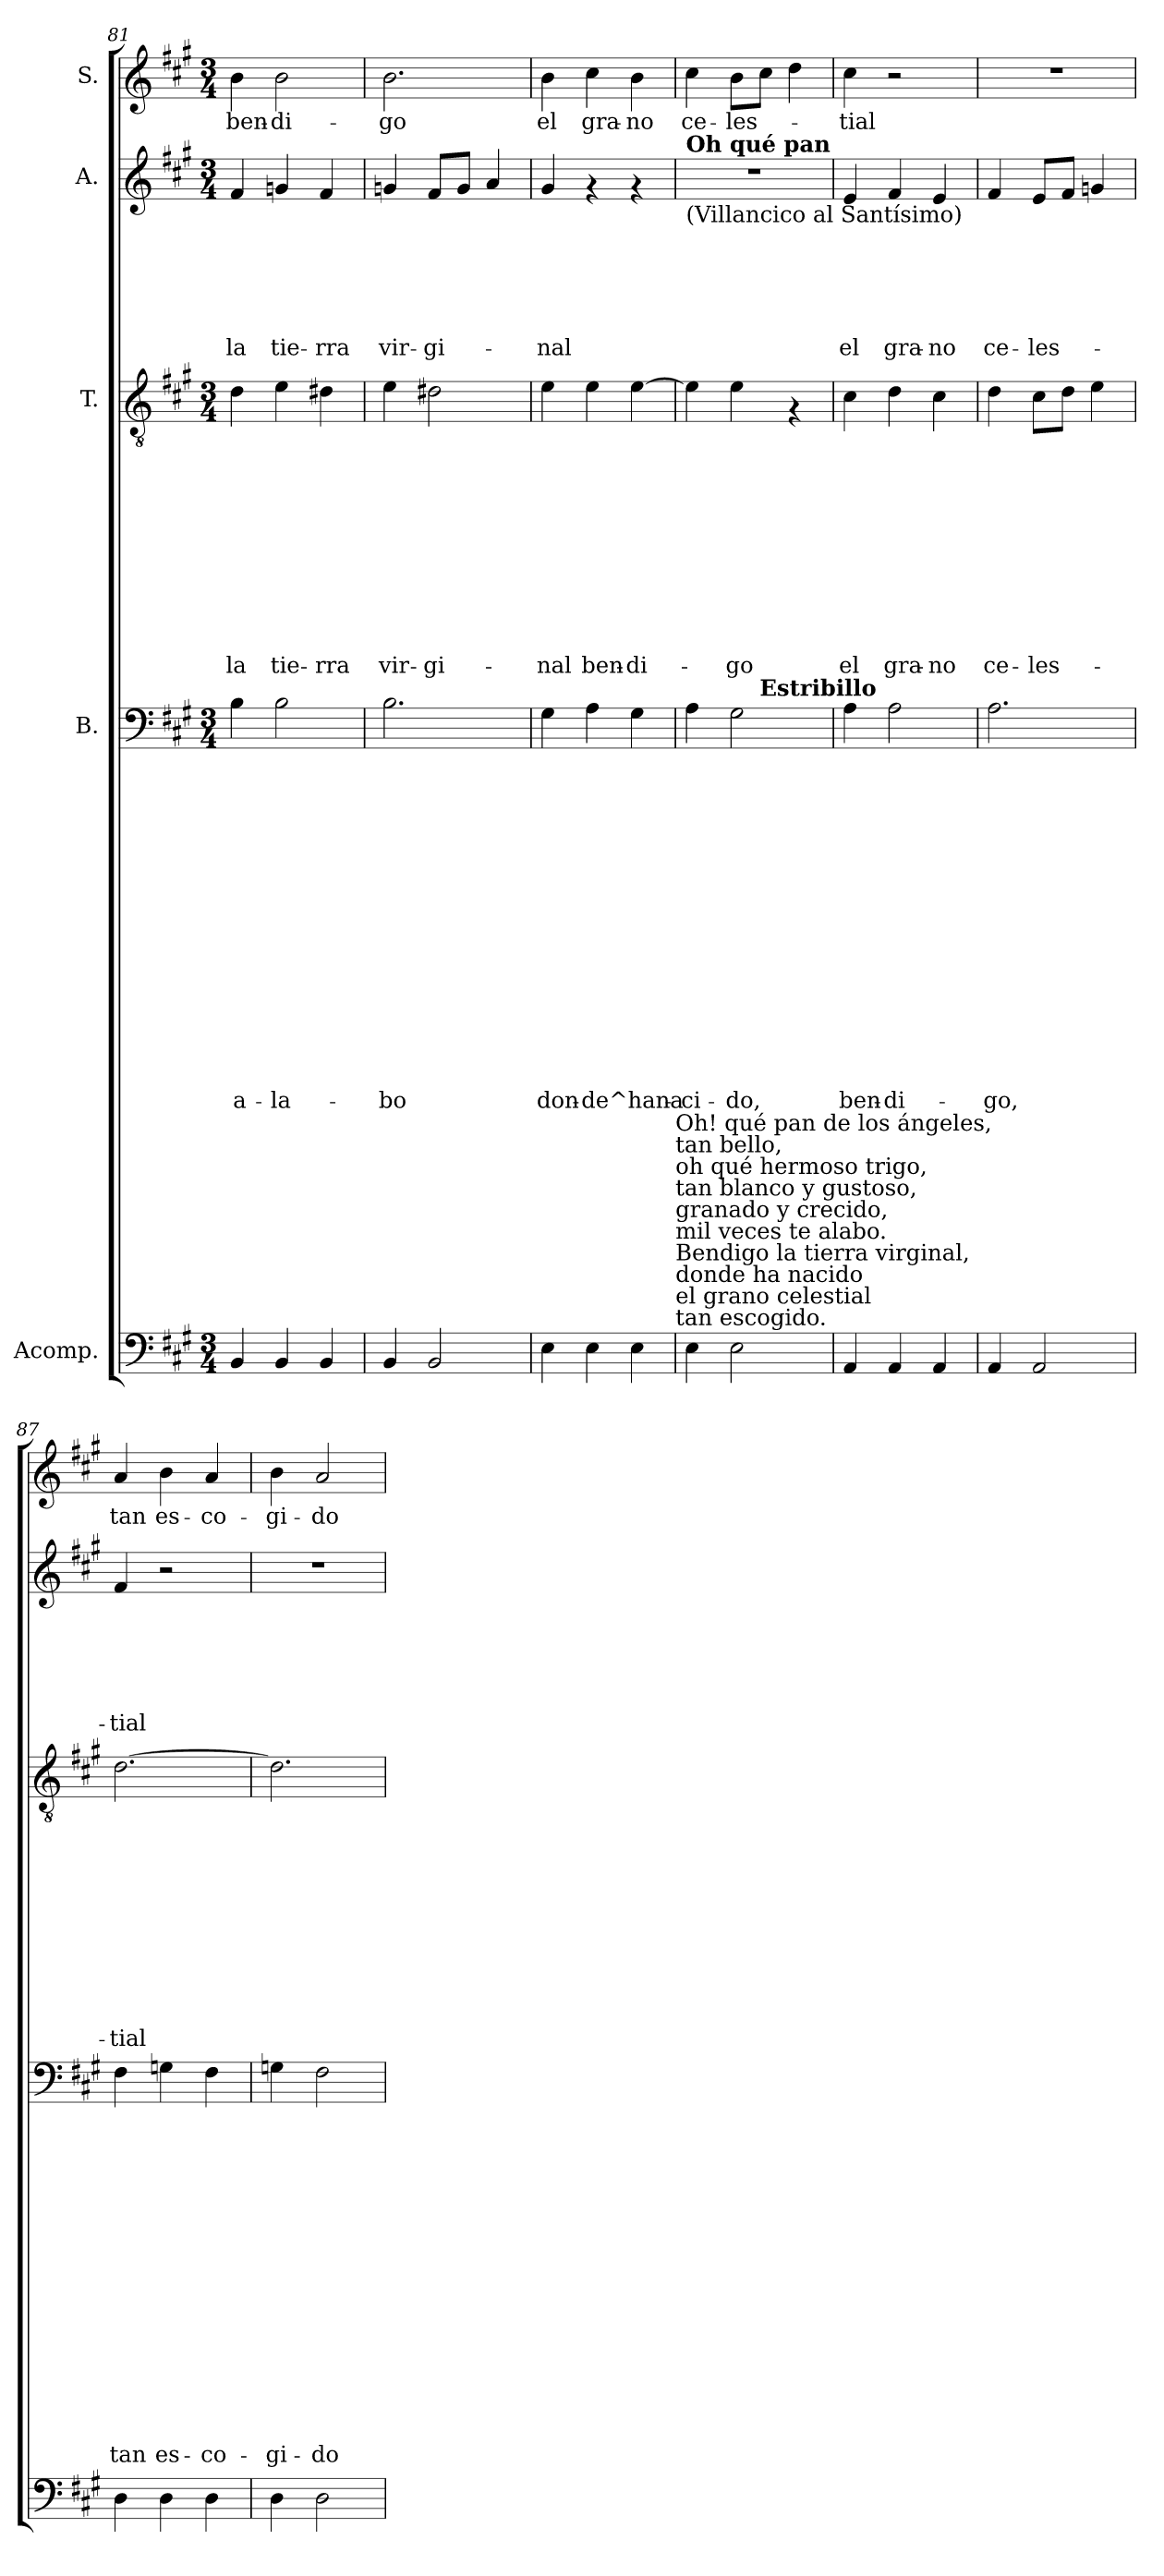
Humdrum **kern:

**kern	**kern	**text	**text	**text	**text	**text	**text	**text	**text	**text	**text	**text	**text	**text	**text	**text	**text	**kern	**text	**text	**text	**text	**text	**text	**text	**text	**text	**text	**text	**kern	**text	**text	**text	**text	**text	**text	**kern	**text
*part5	*part4	*part4	*part4	*part4	*part4	*part4	*part4	*part4	*part4	*part4	*part4	*part4	*part4	*part4	*part4	*part4	*part4	*part3	*part3	*part3	*part3	*part3	*part3	*part3	*part3	*part3	*part3	*part3	*part3	*part2	*part2	*part2	*part2	*part2	*part2	*part2	*part1	*part1
*staff5	*staff4	*staff4	*staff4	*staff4	*staff4	*staff4	*staff4	*staff4	*staff4	*staff4	*staff4	*staff4	*staff4	*staff4	*staff4	*staff4	*staff4	*staff3	*staff3	*staff3	*staff3	*staff3	*staff3	*staff3	*staff3	*staff3	*staff3	*staff3	*staff3	*staff2	*staff2	*staff2	*staff2	*staff2	*staff2	*staff2	*staff1	*staff1
*I"Acomp.	*I"B.	*	*	*	*	*	*	*	*	*	*	*	*	*	*	*	*	*I"T.	*	*	*	*	*	*	*	*	*	*	*	*I"A.	*	*	*	*	*	*	*I"S.	*
*clefF4	*clefF4	*	*	*	*	*	*	*	*	*	*	*	*	*	*	*	*	*clefGv2	*	*	*	*	*	*	*	*	*	*	*	*clefG2	*	*	*	*	*	*	*clefG2	*
*k[f#c#g#]	*k[f#c#g#]	*	*	*	*	*	*	*	*	*	*	*	*	*	*	*	*	*k[f#c#g#]	*	*	*	*	*	*	*	*	*	*	*	*k[f#c#g#]	*	*	*	*	*	*	*k[f#c#g#]	*
*A:	*A:	*	*	*	*	*	*	*	*	*	*	*	*	*	*	*	*	*A:	*	*	*	*	*	*	*	*	*	*	*	*A:	*	*	*	*	*	*	*A:	*
*M3/4	*M3/4	*	*	*	*	*	*	*	*	*	*	*	*	*	*	*	*	*M3/4	*	*	*	*	*	*	*	*	*	*	*	*M3/4	*	*	*	*	*	*	*M3/4	*
=81	=81	=81	=81	=81	=81	=81	=81	=81	=81	=81	=81	=81	=81	=81	=81	=81	=81	=81	=81	=81	=81	=81	=81	=81	=81	=81	=81	=81	=81	=81	=81	=81	=81	=81	=81	=81	=81	=81
!	!	!	!	!	!	!	!	!	!	!	!	!	!	!	!	!	!LO:LY:b	!	!	!	!	!	!	!	!	!	!	!	!LO:LY:b	!	!	!	!	!	!	!LO:LY:b	!	!LO:LY:b
4BB/	4B\	.	.	.	.	.	.	.	.	.	.	.	.	.	.	.	a-	4d\	.	.	.	.	.	.	.	.	.	.	la	4f#/	.	.	.	.	.	la	4b\	ben-
!	!	!	!	!	!	!	!	!	!	!	!	!	!	!	!	!	!LO:LY:b	!	!	!	!	!	!	!	!	!	!	!	!LO:LY:b	!	!	!	!	!	!	!LO:LY:b	!	!LO:LY:b
4BB/	2B\	.	.	.	.	.	.	.	.	.	.	.	.	.	.	.	-la-	4e\	.	.	.	.	.	.	.	.	.	.	tie-	4gn/	.	.	.	.	.	tie-	2b\	-di-
!	!	!	!	!	!	!	!	!	!	!	!	!	!	!	!	!	!	!	!	!	!	!	!	!	!	!	!	!	!LO:LY:b	!	!	!	!	!	!	!LO:LY:b	!	!
4BB/	.	.	.	.	.	.	.	.	.	.	.	.	.	.	.	.	.	4d#X\	.	.	.	.	.	.	.	.	.	.	-rra	4f#/	.	.	.	.	.	-rra	.	.
!!LO:PB:g=z
=82	=82	=82	=82	=82	=82	=82	=82	=82	=82	=82	=82	=82	=82	=82	=82	=82	=82	=82	=82	=82	=82	=82	=82	=82	=82	=82	=82	=82	=82	=82	=82	=82	=82	=82	=82	=82	=82	=82
!	!	!	!	!	!	!	!	!	!	!	!	!	!	!	!	!	!LO:LY:b	!	!	!	!	!	!	!	!	!	!	!	!LO:LY:b	!	!	!	!	!	!	!LO:LY:b	!	!LO:LY:b
4BB/	2.B\	.	.	.	.	.	.	.	.	.	.	.	.	.	.	.	-bo	4e\	.	.	.	.	.	.	.	.	.	.	vir-	4gn/	.	.	.	.	.	vir-	2.b\	-go
!	!	!	!	!	!	!	!	!	!	!	!	!	!	!	!	!	!	!	!	!	!	!	!	!	!	!	!	!	!LO:LY:b	!	!	!	!	!	!	!LO:LY:b	!	!
2BB/	.	.	.	.	.	.	.	.	.	.	.	.	.	.	.	.	.	2d#X\	.	.	.	.	.	.	.	.	.	.	-gi-	8f#/L	.	.	.	.	.	-gi-	.	.
.	.	.	.	.	.	.	.	.	.	.	.	.	.	.	.	.	.	.	.	.	.	.	.	.	.	.	.	.	.	8g/J	.	.	.	.	.	.	.	.
.	.	.	.	.	.	.	.	.	.	.	.	.	.	.	.	.	.	.	.	.	.	.	.	.	.	.	.	.	.	4a/	.	.	.	.	.	.	.	.
=83	=83	=83	=83	=83	=83	=83	=83	=83	=83	=83	=83	=83	=83	=83	=83	=83	=83	=83	=83	=83	=83	=83	=83	=83	=83	=83	=83	=83	=83	=83	=83	=83	=83	=83	=83	=83	=83	=83
!	!	!	!	!	!	!	!	!	!	!	!	!	!	!	!	!	!LO:LY:b	!	!	!	!	!	!	!	!	!	!	!	!LO:LY:b	!	!	!	!	!	!	!LO:LY:b	!	!LO:LY:b
4E\	4G#\	.	.	.	.	.	.	.	.	.	.	.	.	.	.	.	don-	4e\	.	.	.	.	.	.	.	.	.	.	-nal	4g#i/	.	.	.	.	.	-nal	4b\	el
!	!	!	!	!	!	!	!	!	!	!	!	!	!	!	!	!	!LO:LY:b	!	!	!	!	!	!	!	!	!	!	!	!LO:LY:b	!	!	!	!	!	!	!	!	!LO:LY:b
4E\	4A\	.	.	.	.	.	.	.	.	.	.	.	.	.	.	.	-de^hana-	4e\	.	.	.	.	.	.	.	.	.	.	ben-	4rf	.	.	.	.	.	.	4cc#\	gra-
!	!	!	!	!	!	!	!	!	!	!	!	!	!	!	!	!	!	!	!	!	!	!	!	!	!	!	!	!	!LO:LY:b	!	!	!	!	!	!	!	!	!LO:LY:b
4E\	4G#\	.	.	.	.	.	.	.	.	.	.	.	.	.	.	.	.	[>4e\	.	.	.	.	.	.	.	.	.	.	-di-	4rf	.	.	.	.	.	.	4b\	-no
!LO:TX:a:t=Oh! qué pan de los ángeles,\ntan bello,\noh qué hermoso trigo,\ntan blanco y gustoso,\ngranado y crecido,\nmil veces te alabo.\nBendigo la tierra virginal,\ndonde ha nacido\nel grano celestial\ntan escogido.	!	!	!	!	!	!	!	!	!	!	!	!	!	!	!	!	!	!	!	!	!	!	!	!	!	!	!	!	!	!	!	!	!	!	!	!	!	!
=84	=84	=84	=84	=84	=84	=84	=84	=84	=84	=84	=84	=84	=84	=84	=84	=84	=84	=84	=84	=84	=84	=84	=84	=84	=84	=84	=84	=84	=84	=84	=84	=84	=84	=84	=84	=84	=84	=84
!	!	!	!	!	!	!	!	!	!	!	!	!	!	!	!	!	!	!	!	!	!	!	!	!	!	!	!	!	!	!LO:TX:b:t=(Villancico al Santísimo)	!	!	!	!	!	!	!	!
!	!	!	!	!	!	!	!	!	!	!	!	!	!	!	!	!	!	!	!	!	!	!	!	!	!	!	!	!	!	!LO:TX:a:B:t=Oh qué pan	!	!	!	!	!	!	!	!
!	!	!	!	!	!	!	!	!	!	!	!	!	!	!	!	!	!LO:LY:b	!	!	!	!	!	!	!	!	!	!	!	!	!	!	!	!	!	!	!	!	!LO:LY:b
*	*^	*	*	*	*	*	*	*	*	*	*	*	*	*	*	*	*	*	*	*	*	*	*	*	*	*	*	*	*	*	*	*	*	*	*	*	*	*
4E\	4A\	4.ryy	.	.	.	.	.	.	.	.	.	.	.	.	.	.	.	-ci-	4e\]	.	.	.	.	.	.	.	.	.	.	.	2.r	.	.	.	.	.	.	4cc#\	ce-
!	!	!	!	!	!	!	!	!	!	!	!	!	!	!	!	!	!	!LO:LY:b	!	!	!	!	!	!	!	!	!	!	!	!LO:LY:b	!	!	!	!	!	!	!	!	!LO:LY:b
2E\	2G#\	.	.	.	.	.	.	.	.	.	.	.	.	.	.	.	.	-do,	4e\	.	.	.	.	.	.	.	.	.	.	-go	.	.	.	.	.	.	.	8b\L	-les-
!	!	!LO:TX:a:B:t=Estribillo	!	!	!	!	!	!	!	!	!	!	!	!	!	!	!	!	!	!	!	!	!	!	!	!	!	!	!	!	!	!	!	!	!	!	!	!	!
.	.	4.ryy	.	.	.	.	.	.	.	.	.	.	.	.	.	.	.	.	.	.	.	.	.	.	.	.	.	.	.	.	.	.	.	.	.	.	.	8cc#\J	.
.	.	.	.	.	.	.	.	.	.	.	.	.	.	.	.	.	.	.	4rF	.	.	.	.	.	.	.	.	.	.	.	.	.	.	.	.	.	.	4dd\	.
=85	=85	=85	=85	=85	=85	=85	=85	=85	=85	=85	=85	=85	=85	=85	=85	=85	=85	=85	=85	=85	=85	=85	=85	=85	=85	=85	=85	=85	=85	=85	=85	=85	=85	=85	=85	=85	=85	=85	=85
!	!	!	!	!	!	!	!	!	!	!	!	!	!	!	!	!	!	!LO:LY:b	!	!	!	!	!	!	!	!	!	!	!	!LO:LY:b	!	!	!	!	!	!	!LO:LY:b	!	!LO:LY:b
*	*v	*v	*	*	*	*	*	*	*	*	*	*	*	*	*	*	*	*	*	*	*	*	*	*	*	*	*	*	*	*	*	*	*	*	*	*	*	*	*
4AA/	4A\	.	.	.	.	.	.	.	.	.	.	.	.	.	.	.	ben-	4c#\	.	.	.	.	.	.	.	.	.	.	el	4e/	.	.	.	.	.	el	4cc#\	-tial
!	!	!	!	!	!	!	!	!	!	!	!	!	!	!	!	!	!LO:LY:b	!	!	!	!	!	!	!	!	!	!	!	!LO:LY:b	!	!	!	!	!	!	!LO:LY:b	!	!
4AA/	2A\	.	.	.	.	.	.	.	.	.	.	.	.	.	.	.	-di-	4d\	.	.	.	.	.	.	.	.	.	.	gra-	4f#/	.	.	.	.	.	gra-	2r	.
!	!	!	!	!	!	!	!	!	!	!	!	!	!	!	!	!	!	!	!	!	!	!	!	!	!	!	!	!	!LO:LY:b	!	!	!	!	!	!	!LO:LY:b	!	!
4AA/	.	.	.	.	.	.	.	.	.	.	.	.	.	.	.	.	.	4c#\	.	.	.	.	.	.	.	.	.	.	-no	4e/	.	.	.	.	.	-no	.	.
=86	=86	=86	=86	=86	=86	=86	=86	=86	=86	=86	=86	=86	=86	=86	=86	=86	=86	=86	=86	=86	=86	=86	=86	=86	=86	=86	=86	=86	=86	=86	=86	=86	=86	=86	=86	=86	=86	=86
!	!	!	!	!	!	!	!	!	!	!	!	!	!	!	!	!	!LO:LY:b	!	!	!	!	!	!	!	!	!	!	!	!LO:LY:b	!	!	!	!	!	!	!LO:LY:b	!	!
4AA/	2.A\	.	.	.	.	.	.	.	.	.	.	.	.	.	.	.	-go,	4d\	.	.	.	.	.	.	.	.	.	.	ce-	4f#/	.	.	.	.	.	ce-	2.r	.
!	!	!	!	!	!	!	!	!	!	!	!	!	!	!	!	!	!	!	!	!	!	!	!	!	!	!	!	!	!LO:LY:b	!	!	!	!	!	!	!LO:LY:b	!	!
2AA/	.	.	.	.	.	.	.	.	.	.	.	.	.	.	.	.	.	8c#\L	.	.	.	.	.	.	.	.	.	.	-les-	8e/L	.	.	.	.	.	-les-	.	.
.	.	.	.	.	.	.	.	.	.	.	.	.	.	.	.	.	.	8d\J	.	.	.	.	.	.	.	.	.	.	.	8f#/J	.	.	.	.	.	.	.	.
.	.	.	.	.	.	.	.	.	.	.	.	.	.	.	.	.	.	4e\	.	.	.	.	.	.	.	.	.	.	.	4gn/	.	.	.	.	.	.	.	.
=87	=87	=87	=87	=87	=87	=87	=87	=87	=87	=87	=87	=87	=87	=87	=87	=87	=87	=87	=87	=87	=87	=87	=87	=87	=87	=87	=87	=87	=87	=87	=87	=87	=87	=87	=87	=87	=87	=87
!	!	!	!	!	!	!	!	!	!	!	!	!	!	!	!	!	!LO:LY:b	!	!	!	!	!	!	!	!	!	!	!	!LO:LY:b	!	!	!	!	!	!	!LO:LY:b	!	!LO:LY:b
4D\	4F#\	.	.	.	.	.	.	.	.	.	.	.	.	.	.	.	tan	[>2.d\	.	.	.	.	.	.	.	.	.	.	-tial	4f#/	.	.	.	.	.	-tial	4a/	tan
!	!	!	!	!	!	!	!	!	!	!	!	!	!	!	!	!	!LO:LY:b	!	!	!	!	!	!	!	!	!	!	!	!	!	!	!	!	!	!	!	!	!LO:LY:b
4D\	4Gn\	.	.	.	.	.	.	.	.	.	.	.	.	.	.	.	es-	.	.	.	.	.	.	.	.	.	.	.	.	2r	.	.	.	.	.	.	4b\	es-
!	!	!	!	!	!	!	!	!	!	!	!	!	!	!	!	!	!LO:LY:b	!	!	!	!	!	!	!	!	!	!	!	!	!	!	!	!	!	!	!	!	!LO:LY:b
4D\	4F#\	.	.	.	.	.	.	.	.	.	.	.	.	.	.	.	-co-	.	.	.	.	.	.	.	.	.	.	.	.	.	.	.	.	.	.	.	4a/	-co-
=88	=88	=88	=88	=88	=88	=88	=88	=88	=88	=88	=88	=88	=88	=88	=88	=88	=88	=88	=88	=88	=88	=88	=88	=88	=88	=88	=88	=88	=88	=88	=88	=88	=88	=88	=88	=88	=88	=88
!	!	!	!	!	!	!	!	!	!	!	!	!	!	!	!	!	!LO:LY:b	!	!	!	!	!	!	!	!	!	!	!	!	!	!	!	!	!	!	!	!	!LO:LY:b
4D\	4Gn\	.	.	.	.	.	.	.	.	.	.	.	.	.	.	.	-gi-	2.d\]	.	.	.	.	.	.	.	.	.	.	.	2.r	.	.	.	.	.	.	4b\	-gi-
!	!	!	!	!	!	!	!	!	!	!	!	!	!	!	!	!	!LO:LY:b	!	!	!	!	!	!	!	!	!	!	!	!	!	!	!	!	!	!	!	!	!LO:LY:b
2D\	2F#\	.	.	.	.	.	.	.	.	.	.	.	.	.	.	.	-do	.	.	.	.	.	.	.	.	.	.	.	.	.	.	.	.	.	.	.	2a/	-do
=	=	=	=	=	=	=	=	=	=	=	=	=	=	=	=	=	=	=	=	=	=	=	=	=	=	=	=	=	=	=	=	=	=	=	=	=	=	=
*-	*-	*-	*-	*-	*-	*-	*-	*-	*-	*-	*-	*-	*-	*-	*-	*-	*-	*-	*-	*-	*-	*-	*-	*-	*-	*-	*-	*-	*-	*-	*-	*-	*-	*-	*-	*-	*-	*-
